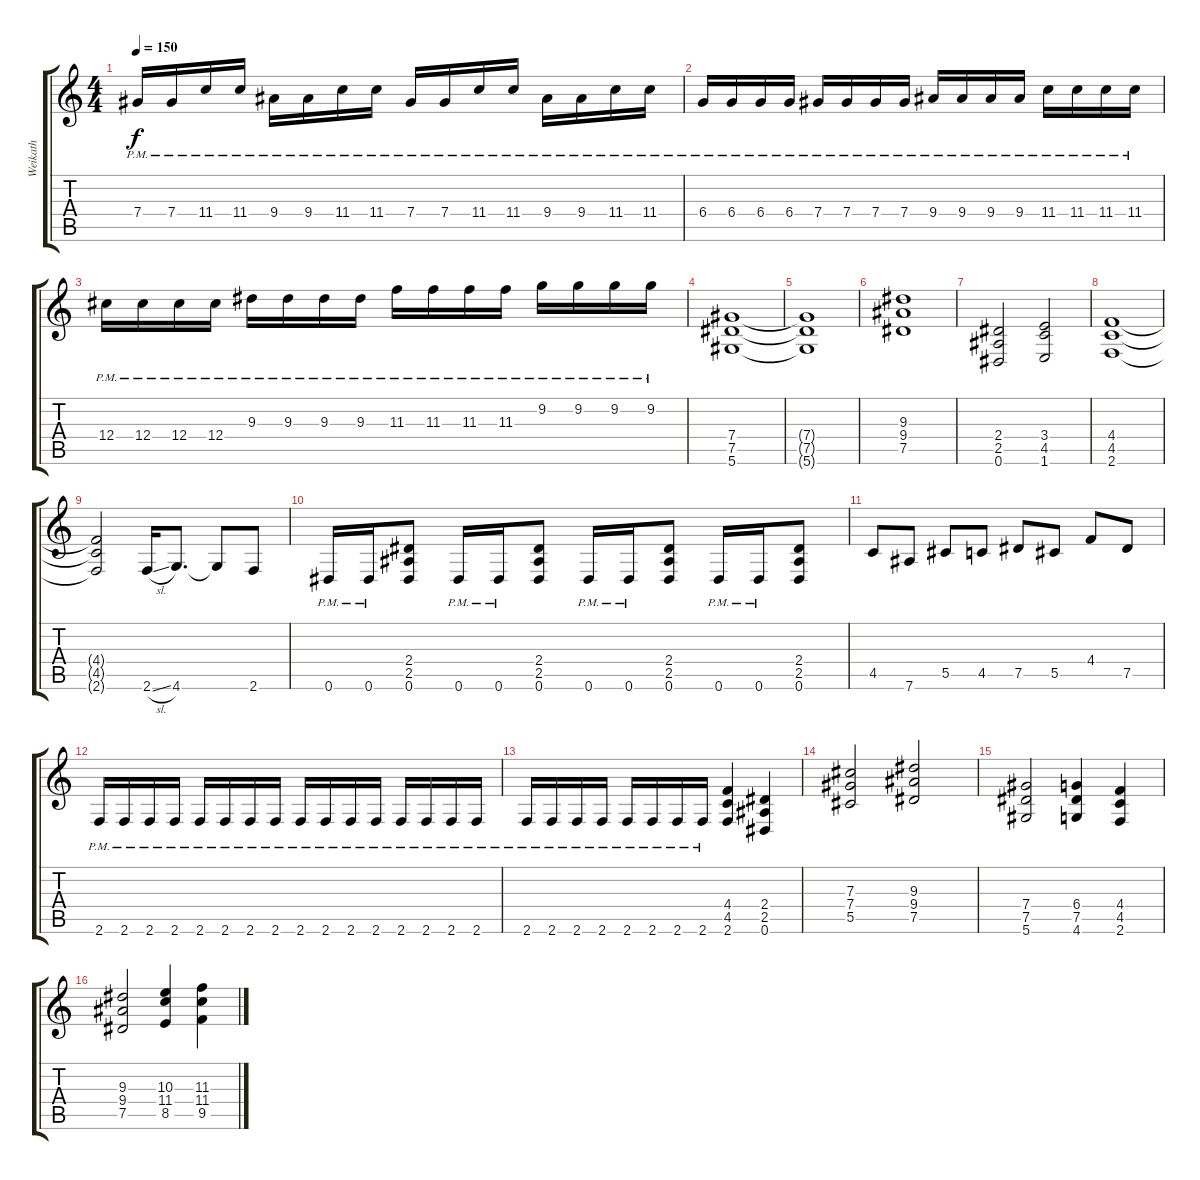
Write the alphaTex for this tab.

\track ("Weikath" "Weikath") {instrument distortionguitar}
\staff {score tabs}
\tuning (Eb4 Bb3 Gb3 Db3 Ab2 Eb2) {hide}
\ts (4 4)
\tempo 150
\clef g2
\ks c
7.4{pm}.16{dy f} 7.4{pm}.16 11.4{pm}.16 11.4{pm}.16 9.4{pm}.16 9.4{pm}.16 11.4{pm}.16 11.4{pm}.16 7.4{pm}.16 7.4{pm}.16 11.4{pm}.16 11.4{pm}.16 9.4{pm}.16 9.4{pm}.16 11.4{pm}.16 11.4{pm}.16 |
6.4{pm}.16 6.4{pm}.16 6.4{pm}.16 6.4{pm}.16 7.4{pm}.16 7.4{pm}.16 7.4{pm}.16 7.4{pm}.16 9.4{pm}.16 9.4{pm}.16 9.4{pm}.16 9.4{pm}.16 11.4{pm}.16 11.4{pm}.16 11.4{pm}.16 11.4{pm}.16 |
12.4{pm}.16 12.4{pm}.16 12.4{pm}.16 12.4{pm}.16 9.3{pm}.16 9.3{pm}.16 9.3{pm}.16 9.3{pm}.16 11.3{pm}.16 11.3{pm}.16 11.3{pm}.16 11.3{pm}.16 9.2{pm}.16 9.2{pm}.16 9.2{pm}.16 9.2{pm}.16 |
(7.4 7.5 5.6).1 |
(7.4{t} 7.5{t} 5.6{t}).1 |
(9.3 9.4 7.5).1 |
(2.4 2.5 0.6).2 (3.4 4.5 1.6).2 |
(4.4 4.5 2.6).1 |
(4.4{t} 4.5{t} 2.6{t}).2 2.6{sl}.16 4.6.8{d} 4.6{t}.8 2.6.8 |
0.6{pm}.16 0.6{pm}.16 (2.4 2.5 0.6).8 0.6{pm}.16 0.6{pm}.16 (2.4 2.5 0.6).8 0.6{pm}.16 0.6{pm}.16 (2.4 2.5 0.6).8 0.6{pm}.16 0.6{pm}.16 (2.4 2.5 0.6).8 |
4.5.8 7.6.8 5.5.8 4.5.8 7.5.8 5.5.8 4.4.8 7.5.8 |
2.6{pm}.16 2.6{pm}.16 2.6{pm}.16 2.6{pm}.16 2.6{pm}.16 2.6{pm}.16 2.6{pm}.16 2.6{pm}.16 2.6{pm}.16 2.6{pm}.16 2.6{pm}.16 2.6{pm}.16 2.6{pm}.16 2.6{pm}.16 2.6{pm}.16 2.6{pm}.16 |
2.6{pm}.16 2.6{pm}.16 2.6{pm}.16 2.6{pm}.16 2.6{pm}.16 2.6{pm}.16 2.6{pm}.16 2.6{pm}.16 (4.4 4.5 2.6).4 (2.4 2.5 0.6).4 |
(7.3 7.4 5.5).2 (9.3 9.4 7.5).2 |
(7.4 7.5 5.6).2 (6.4 7.5 4.6).4 (4.4 4.5 2.6).4 |
(9.3 9.4 7.5).2 (10.3 11.4 8.5).4 (11.3 11.4 9.5).4
